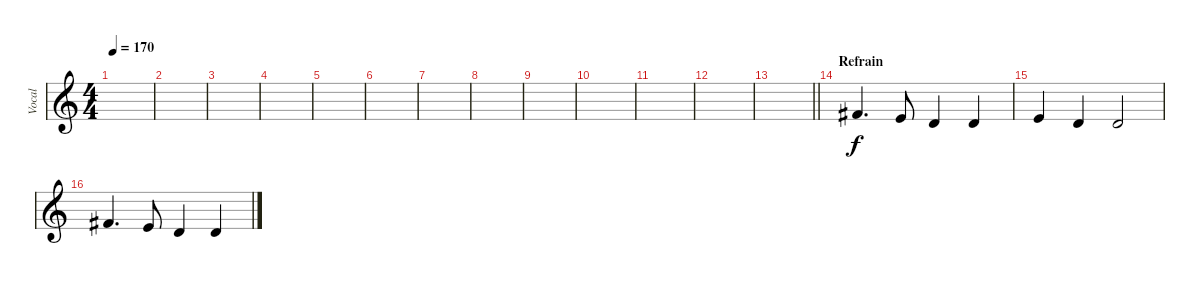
\track ("Vocal" "Vocal") {instrument lead1square}
\staff {score}
\tuning (E4 B3 G3 D3 A2 E2) {hide}
\ts (4 4)
\tempo 170
\clef g2
\ks c
|
|
|
|
|
|
|
|
|
|
|
|
\barLineRight lightlight
|
\section ("" "Refrain")
7.2.4{d} 9.3.8 7.3.4 7.3.4 |
9.3.4 7.3.4 7.3.2 |
7.2.4{d} 9.3.8 7.3.4 7.3.4
